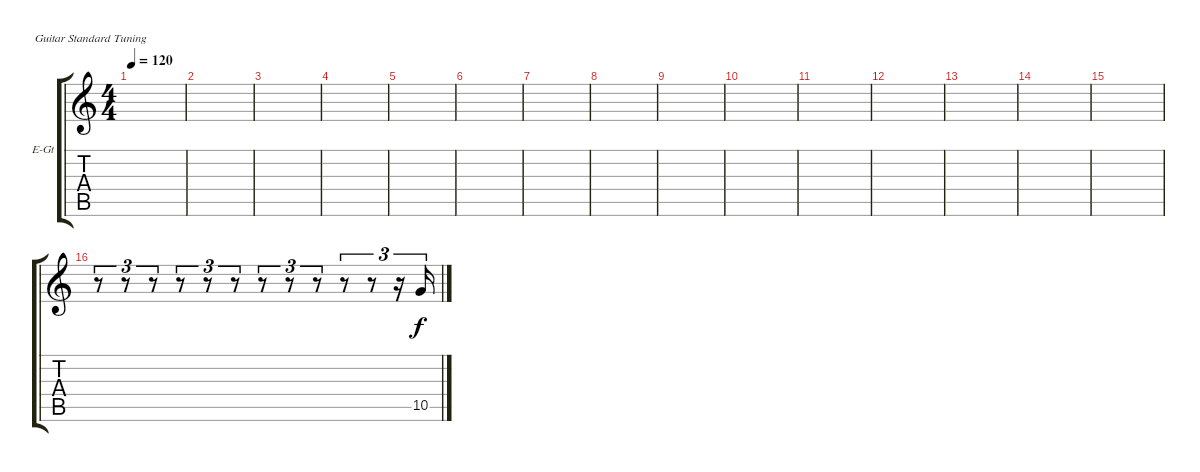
\defaultSystemsLayout 4
\bracketExtendMode groupsimilarinstruments
\firstSystemTrackNameOrientation horizontal
\otherSystemsTrackNameOrientation horizontal
\track ("Electric Guitar" "E-Gt") {instrument distortionguitar}
\staff {score tabs}
\tuning (E4 B3 G3 D3 A2 E2)
\ts (4 4)
\tempo 120
\clef g2
\scale
0.333333
\ks c
|
\scale
0.333333 |
\scale
0.333333 |
\scale
0.333333 |
\scale
0.333333 |
\scale
0.333333 |
\scale
0.333333 |
\scale
0.333333 |
\scale
0.333333 |
\scale
0.333333 |
|
|
|
|
|
r.8{tu (3 2)} r.8{tu (3 2)} r.8{tu (3 2)} r.8{tu (3 2)} r.8{tu (3 2)} r.8{tu (3 2)} r.8{tu (3 2)} r.8{tu (3 2)} r.8{tu (3 2)} r.8{tu (3 2)} r.8{tu (3 2)} r.16{tu (3 2)} 10.5.16{tu (3 2)}
